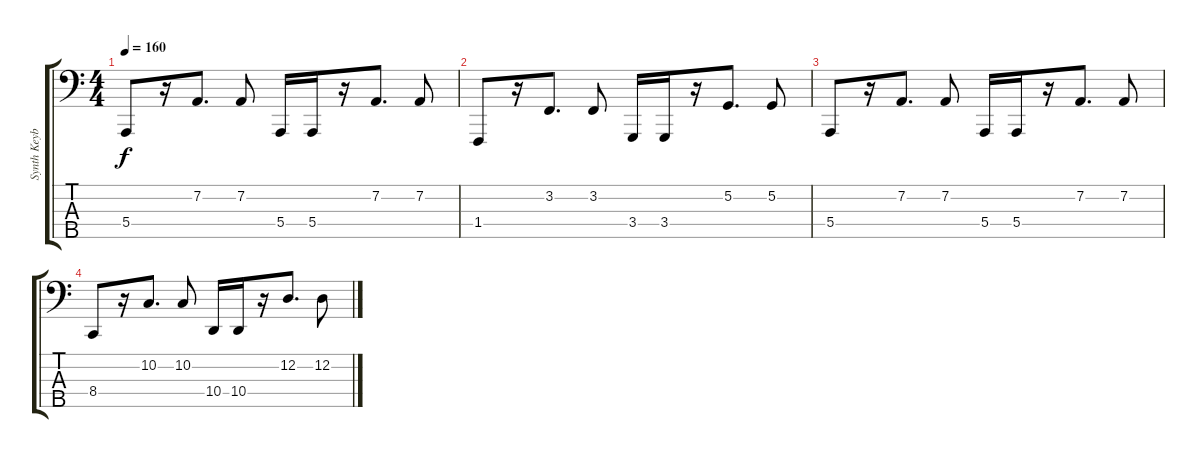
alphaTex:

\track ("Synth Keyboard" "Synth Keyb") {instrument lead8bassandlead}
\staff {score tabs}
\tuning (G2 D2 A1 E1 B0) {hide}
\ts (4 4)
\tempo 160
\clef f4
\ks c
5.4.8{dy f} r.16 7.2.8{d} 7.2.8 5.4.16 5.4.16 r.16 7.2.8{d} 7.2.8 |
1.4.8 r.16 3.2.8{d} 3.2.8 3.4.16 3.4.16 r.16 5.2.8{d} 5.2.8 |
5.4.8 r.16 7.2.8{d} 7.2.8 5.4.16 5.4.16 r.16 7.2.8{d} 7.2.8 |
8.4.8 r.16 10.2.8{d} 10.2.8 10.4.16 10.4.16 r.16 12.2.8{d} 12.2.8
